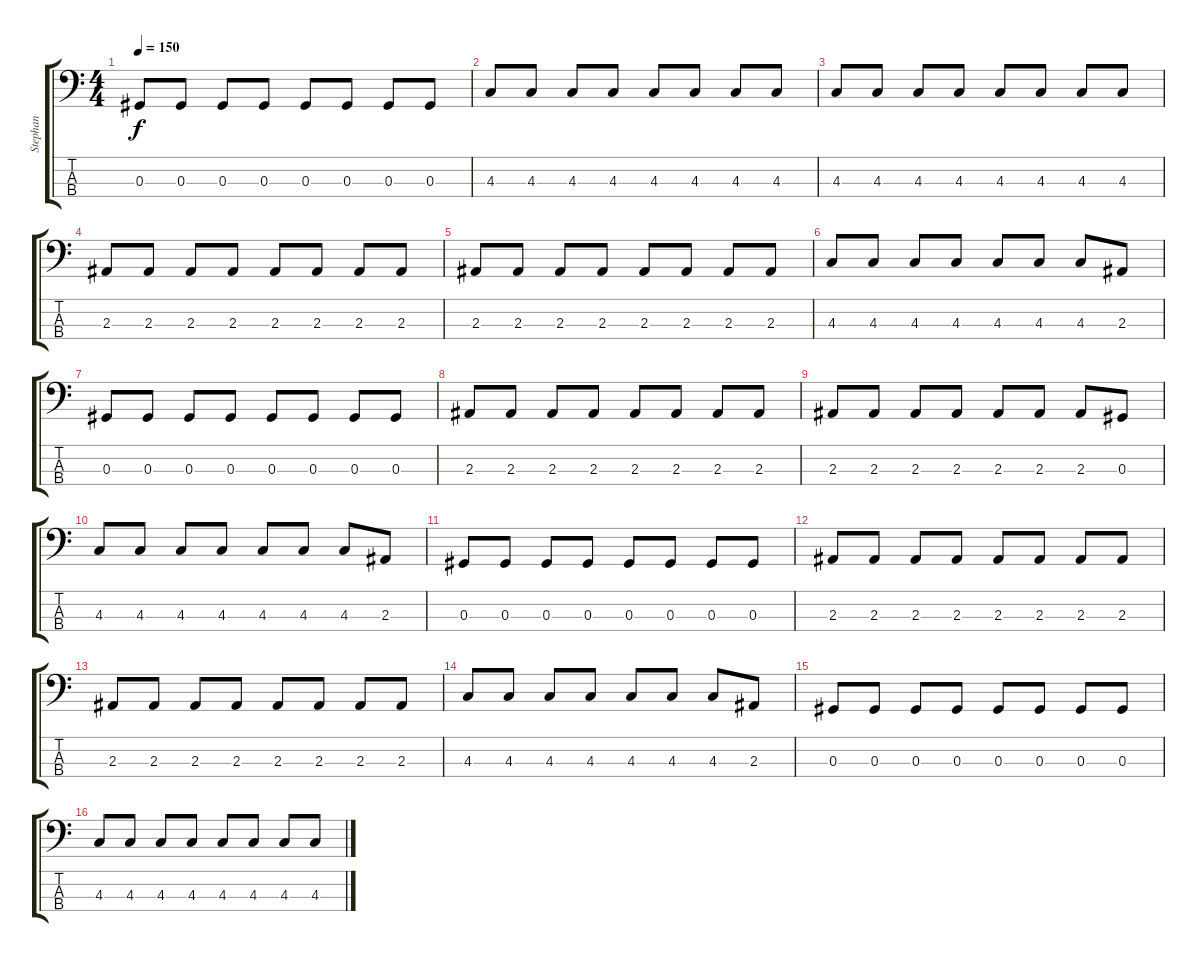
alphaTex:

\track ("Stephan" "Stephan") {instrument electricbassfinger}
\staff {score tabs}
\tuning (Gb2 Db2 Ab1 Eb1) {hide}
\ts (4 4)
\tempo 150
\clef f4
\ks c
0.3.8{dy f} 0.3.8 0.3.8 0.3.8 0.3.8 0.3.8 0.3.8 0.3.8 |
4.3.8 4.3.8 4.3.8 4.3.8 4.3.8 4.3.8 4.3.8 4.3.8 |
4.3.8 4.3.8 4.3.8 4.3.8 4.3.8 4.3.8 4.3.8 4.3.8 |
2.3.8 2.3.8 2.3.8 2.3.8 2.3.8 2.3.8 2.3.8 2.3.8 |
2.3.8 2.3.8 2.3.8 2.3.8 2.3.8 2.3.8 2.3.8 2.3.8 |
4.3.8 4.3.8 4.3.8 4.3.8 4.3.8 4.3.8 4.3.8 2.3.8 |
0.3.8 0.3.8 0.3.8 0.3.8 0.3.8 0.3.8 0.3.8 0.3.8 |
2.3.8 2.3.8 2.3.8 2.3.8 2.3.8 2.3.8 2.3.8 2.3.8 |
2.3.8 2.3.8 2.3.8 2.3.8 2.3.8 2.3.8 2.3.8 0.3.8 |
4.3.8 4.3.8 4.3.8 4.3.8 4.3.8 4.3.8 4.3.8 2.3.8 |
0.3.8 0.3.8 0.3.8 0.3.8 0.3.8 0.3.8 0.3.8 0.3.8 |
2.3.8 2.3.8 2.3.8 2.3.8 2.3.8 2.3.8 2.3.8 2.3.8 |
2.3.8 2.3.8 2.3.8 2.3.8 2.3.8 2.3.8 2.3.8 2.3.8 |
4.3.8 4.3.8 4.3.8 4.3.8 4.3.8 4.3.8 4.3.8 2.3.8 |
0.3.8 0.3.8 0.3.8 0.3.8 0.3.8 0.3.8 0.3.8 0.3.8 |
4.3.8 4.3.8 4.3.8 4.3.8 4.3.8 4.3.8 4.3.8 4.3.8
